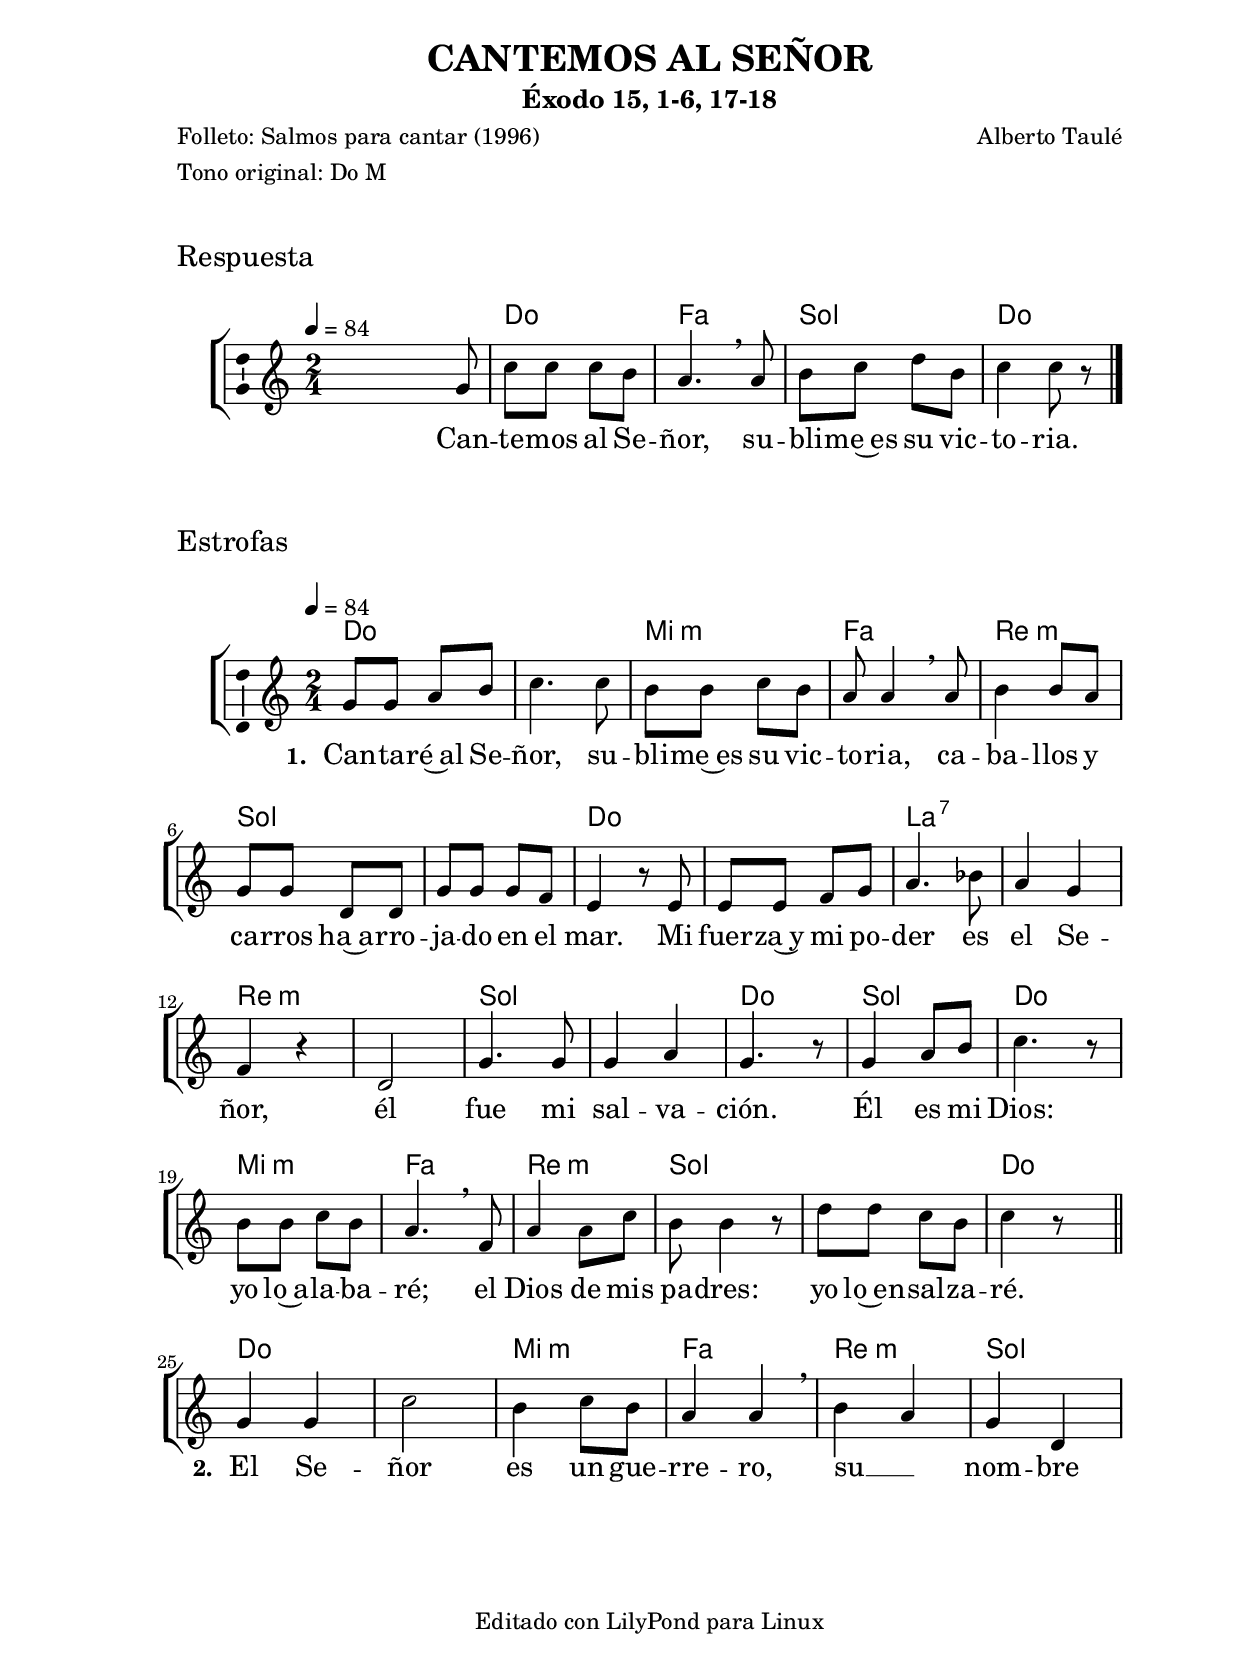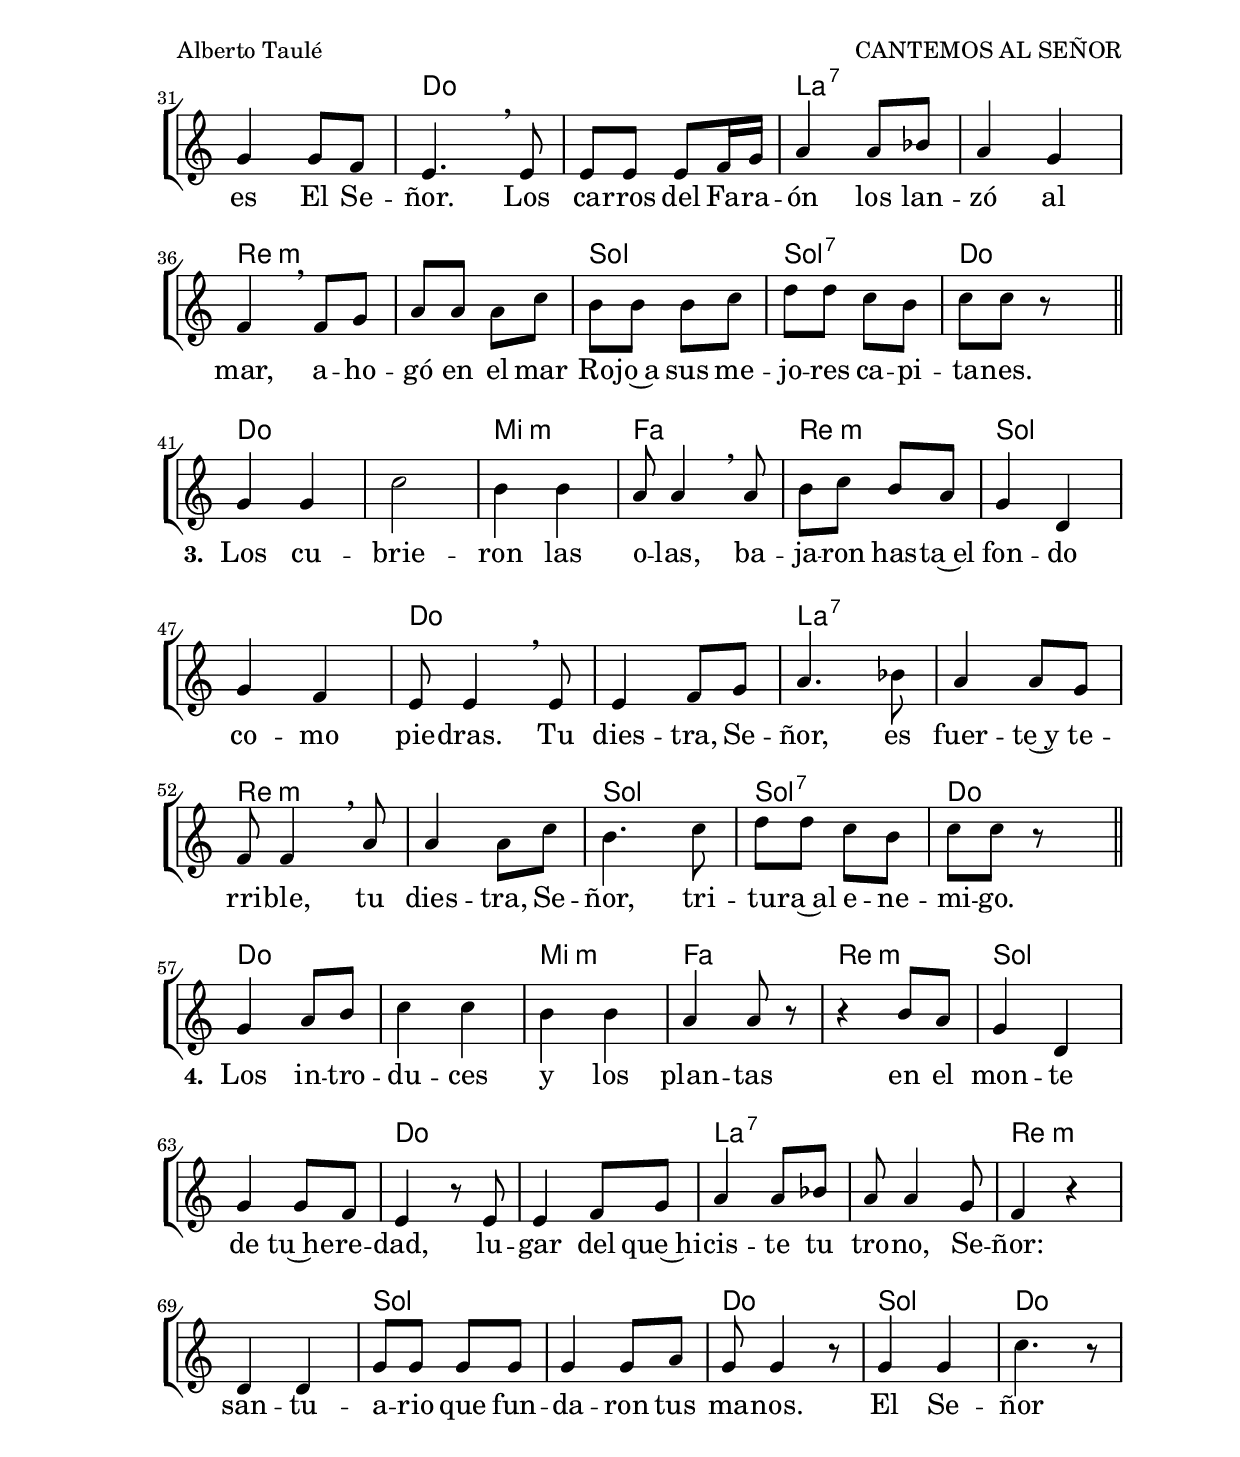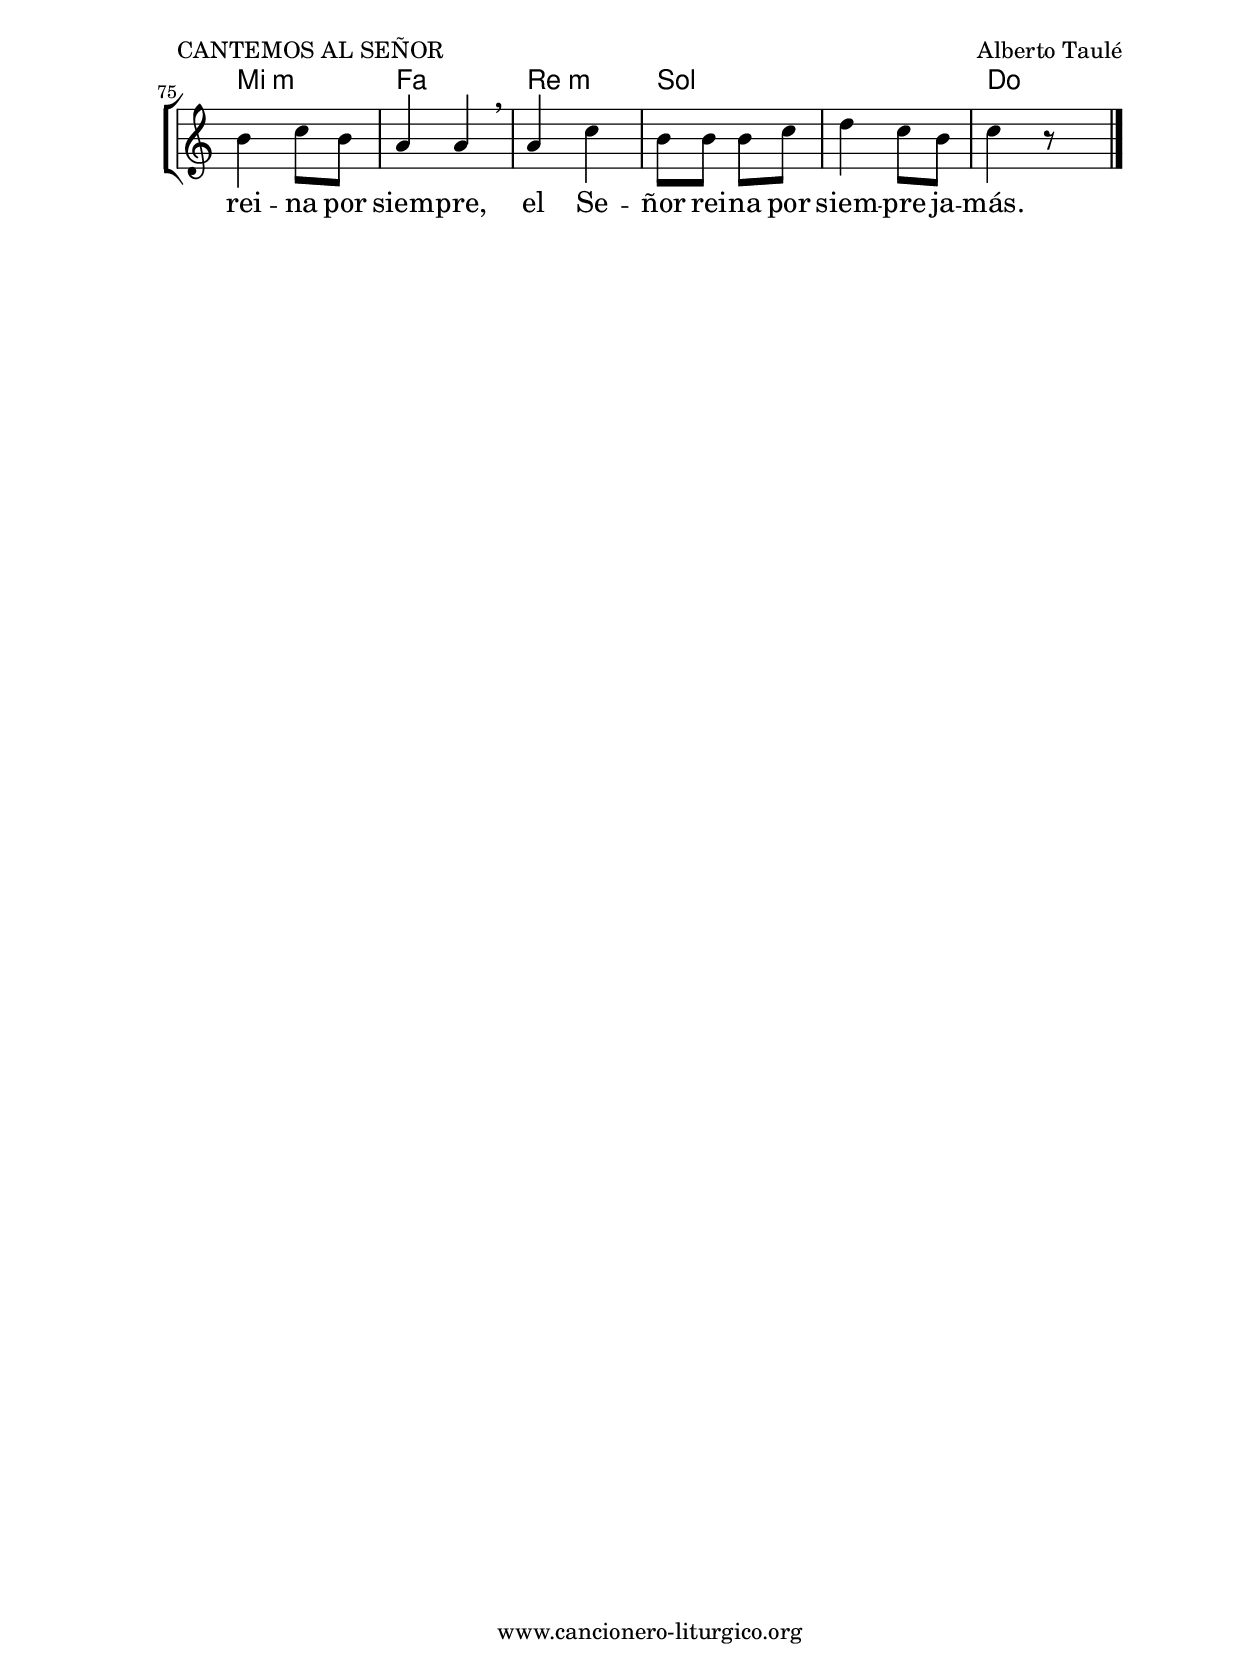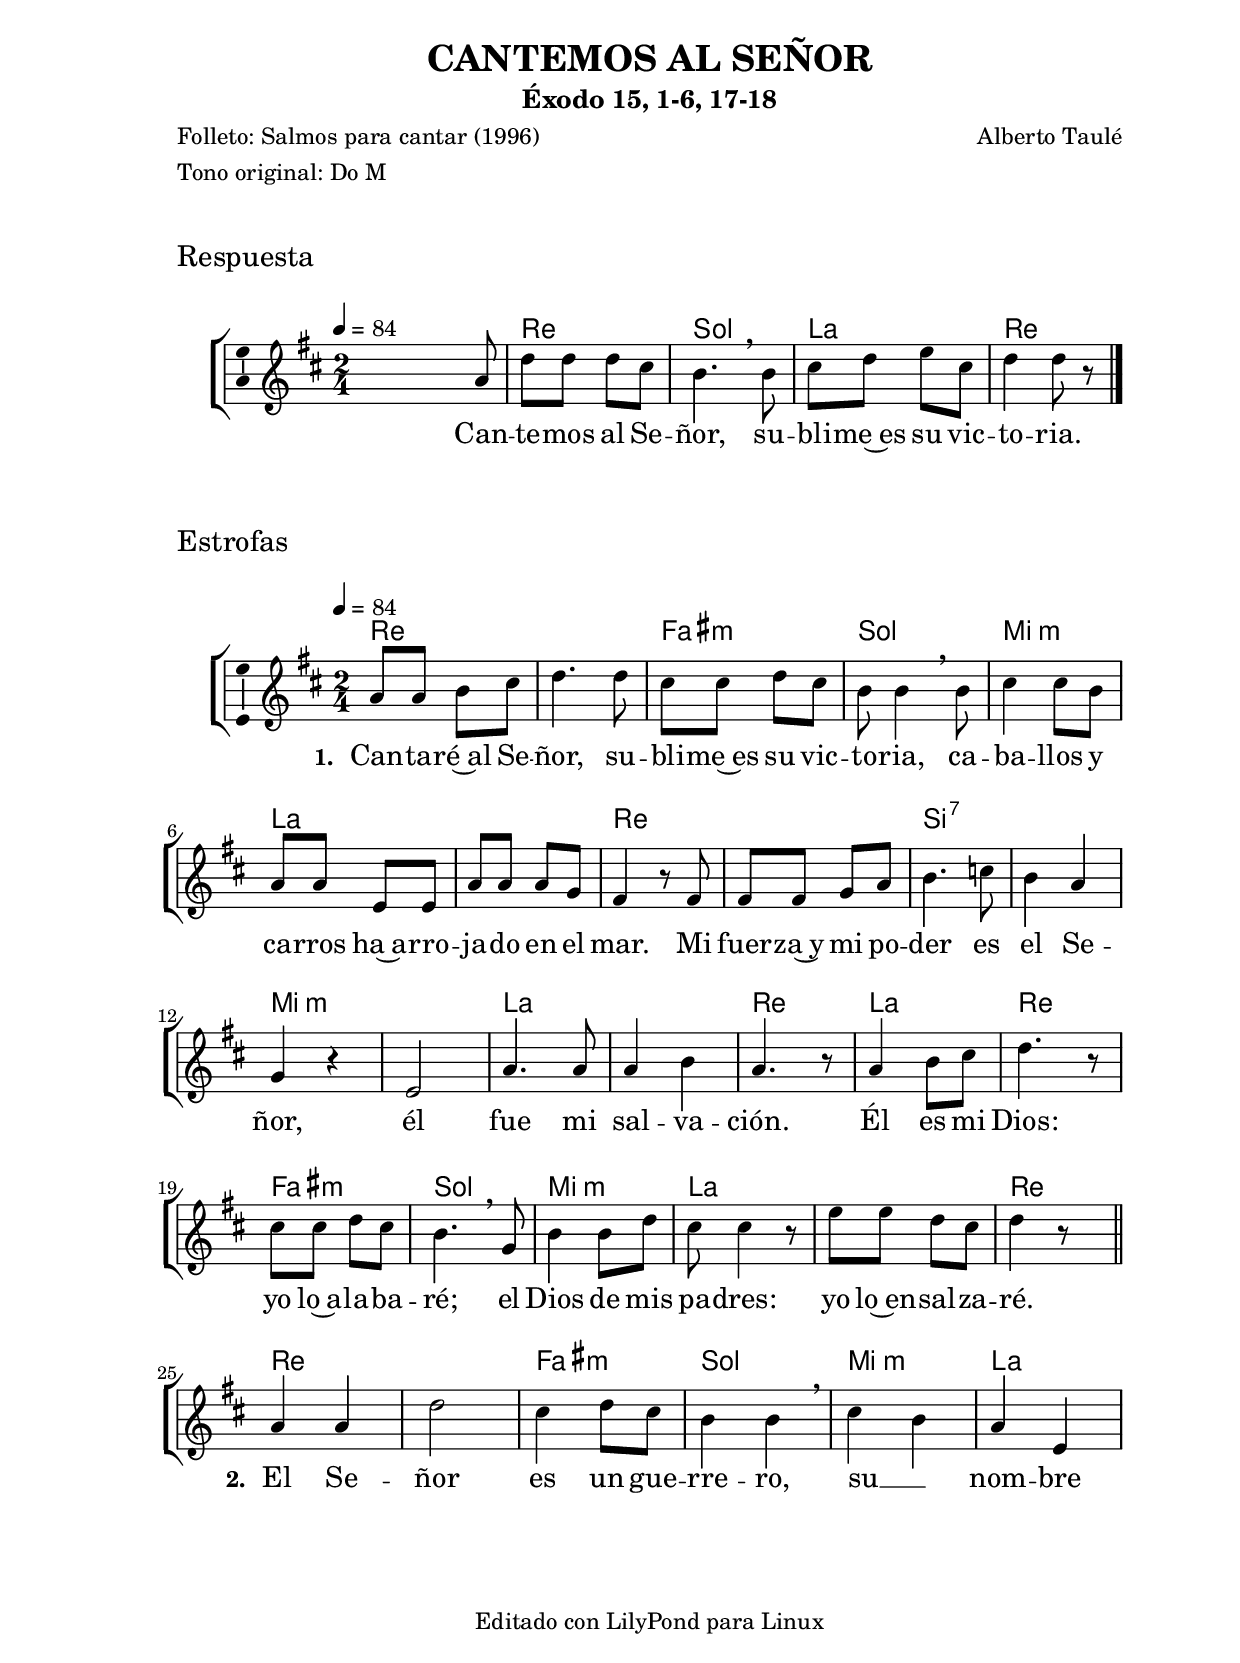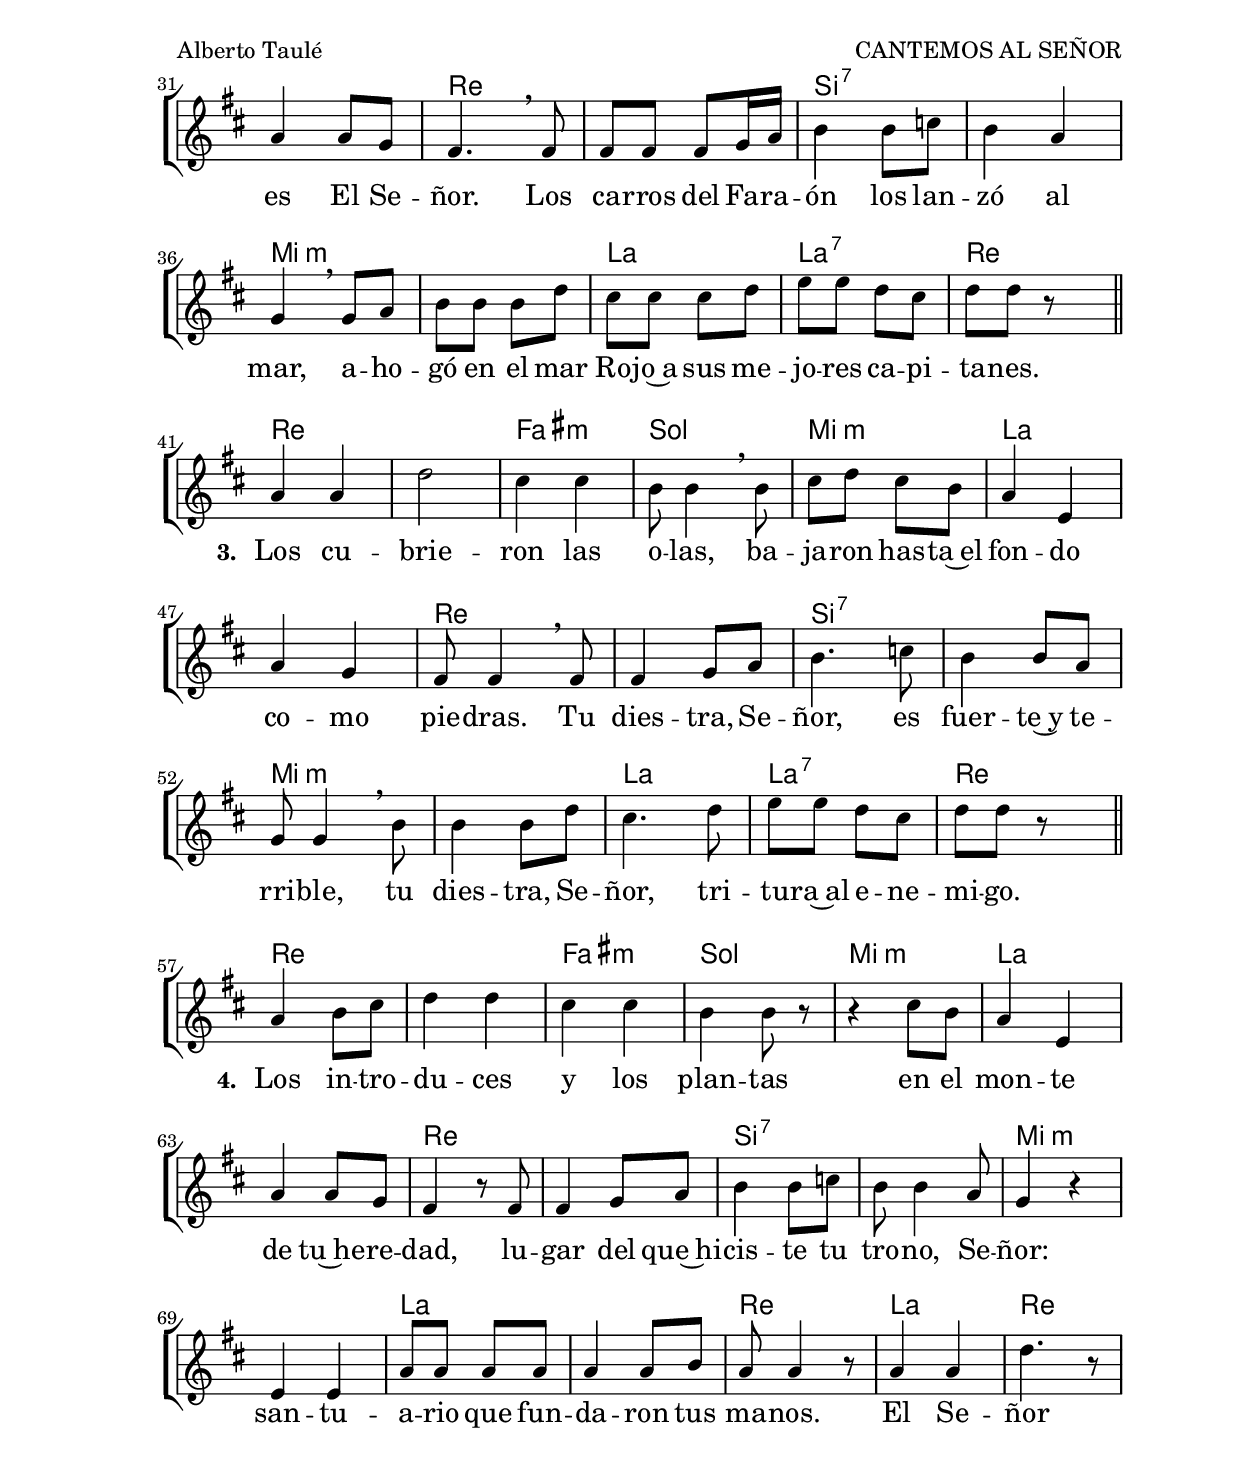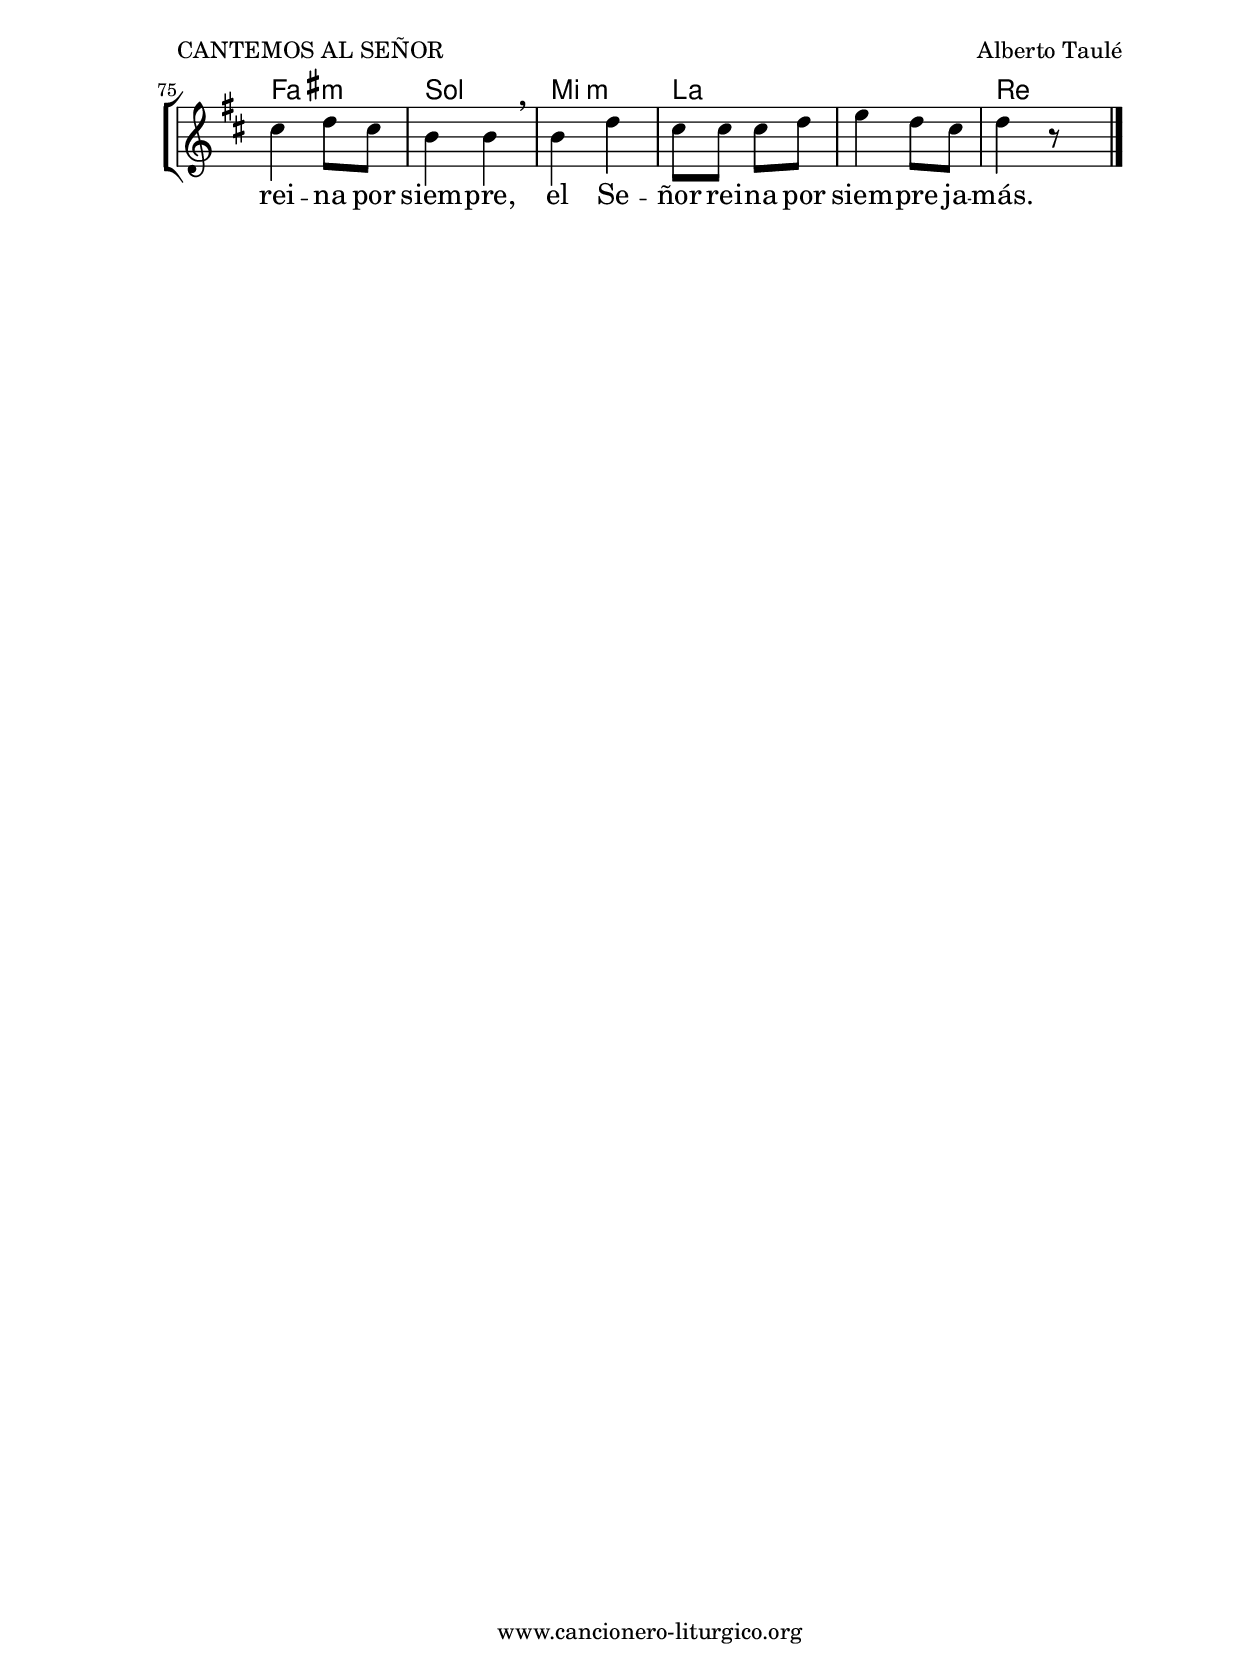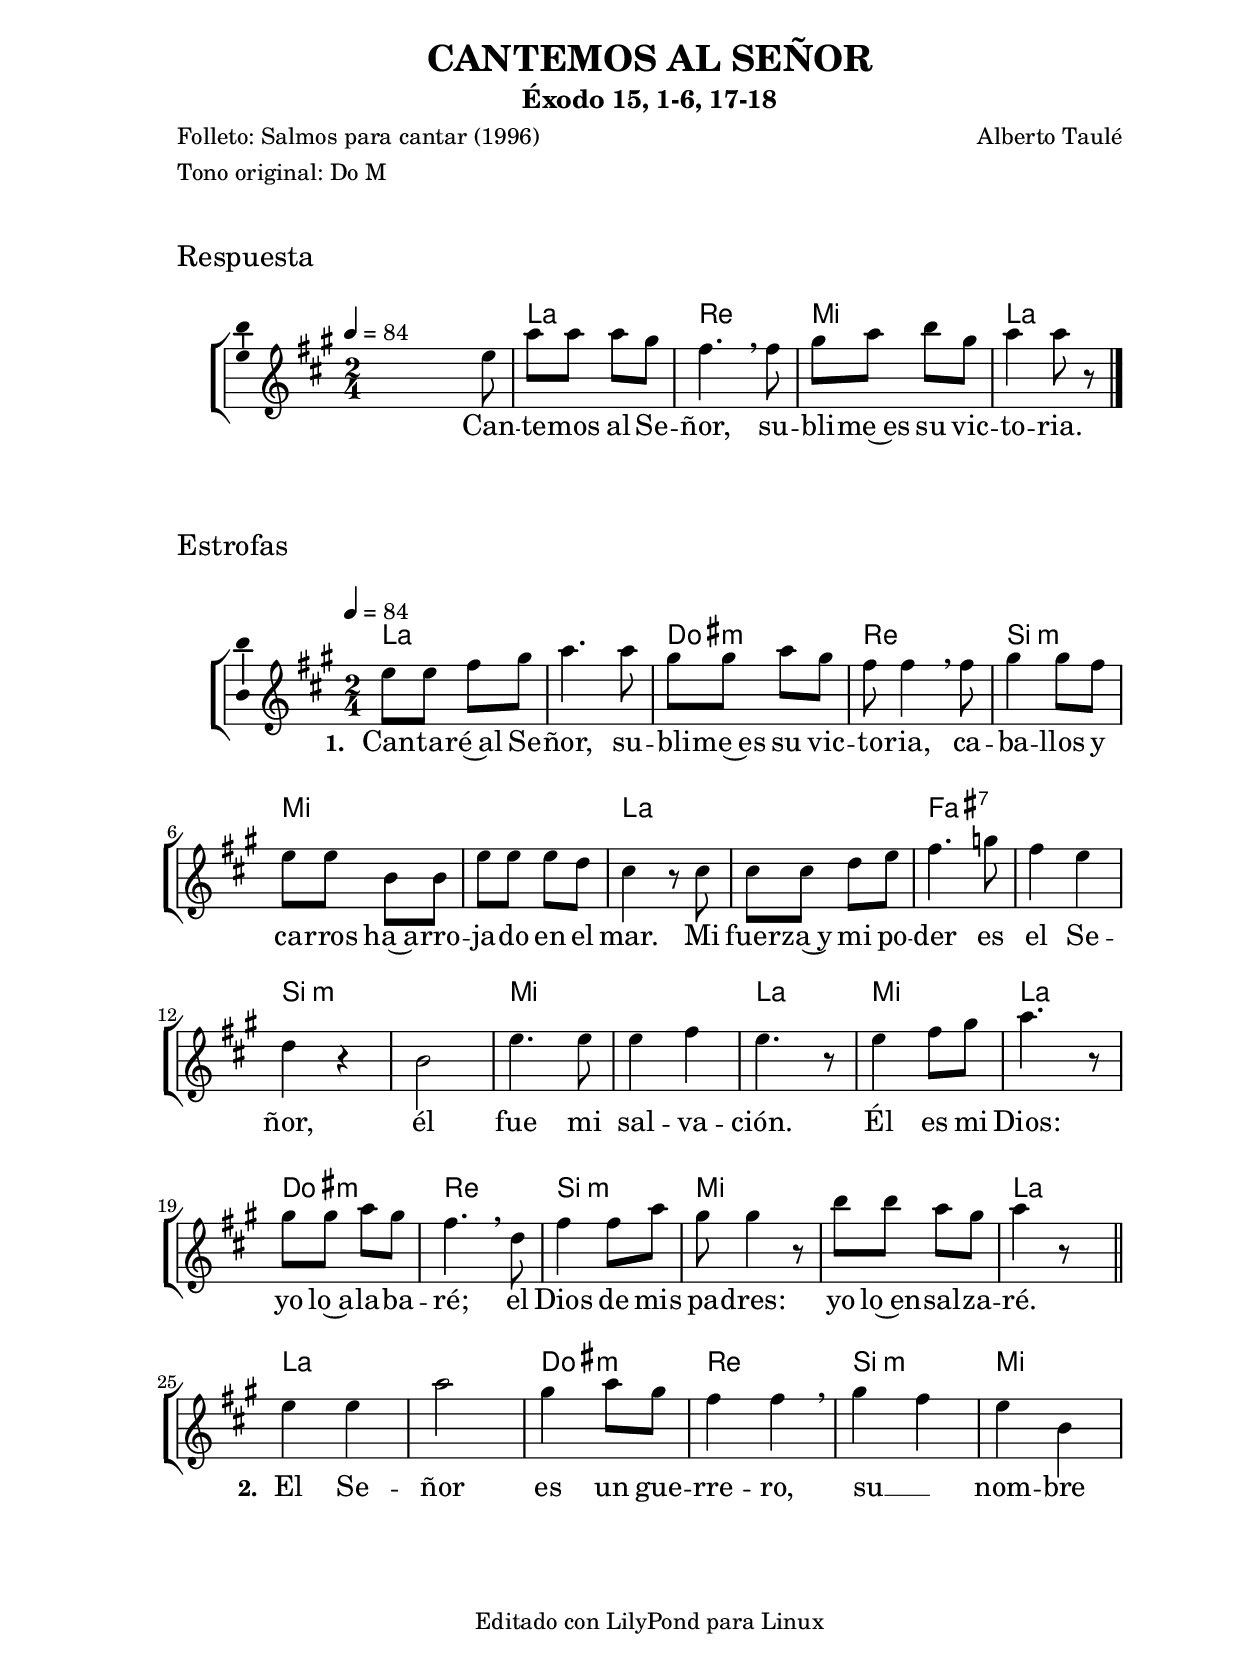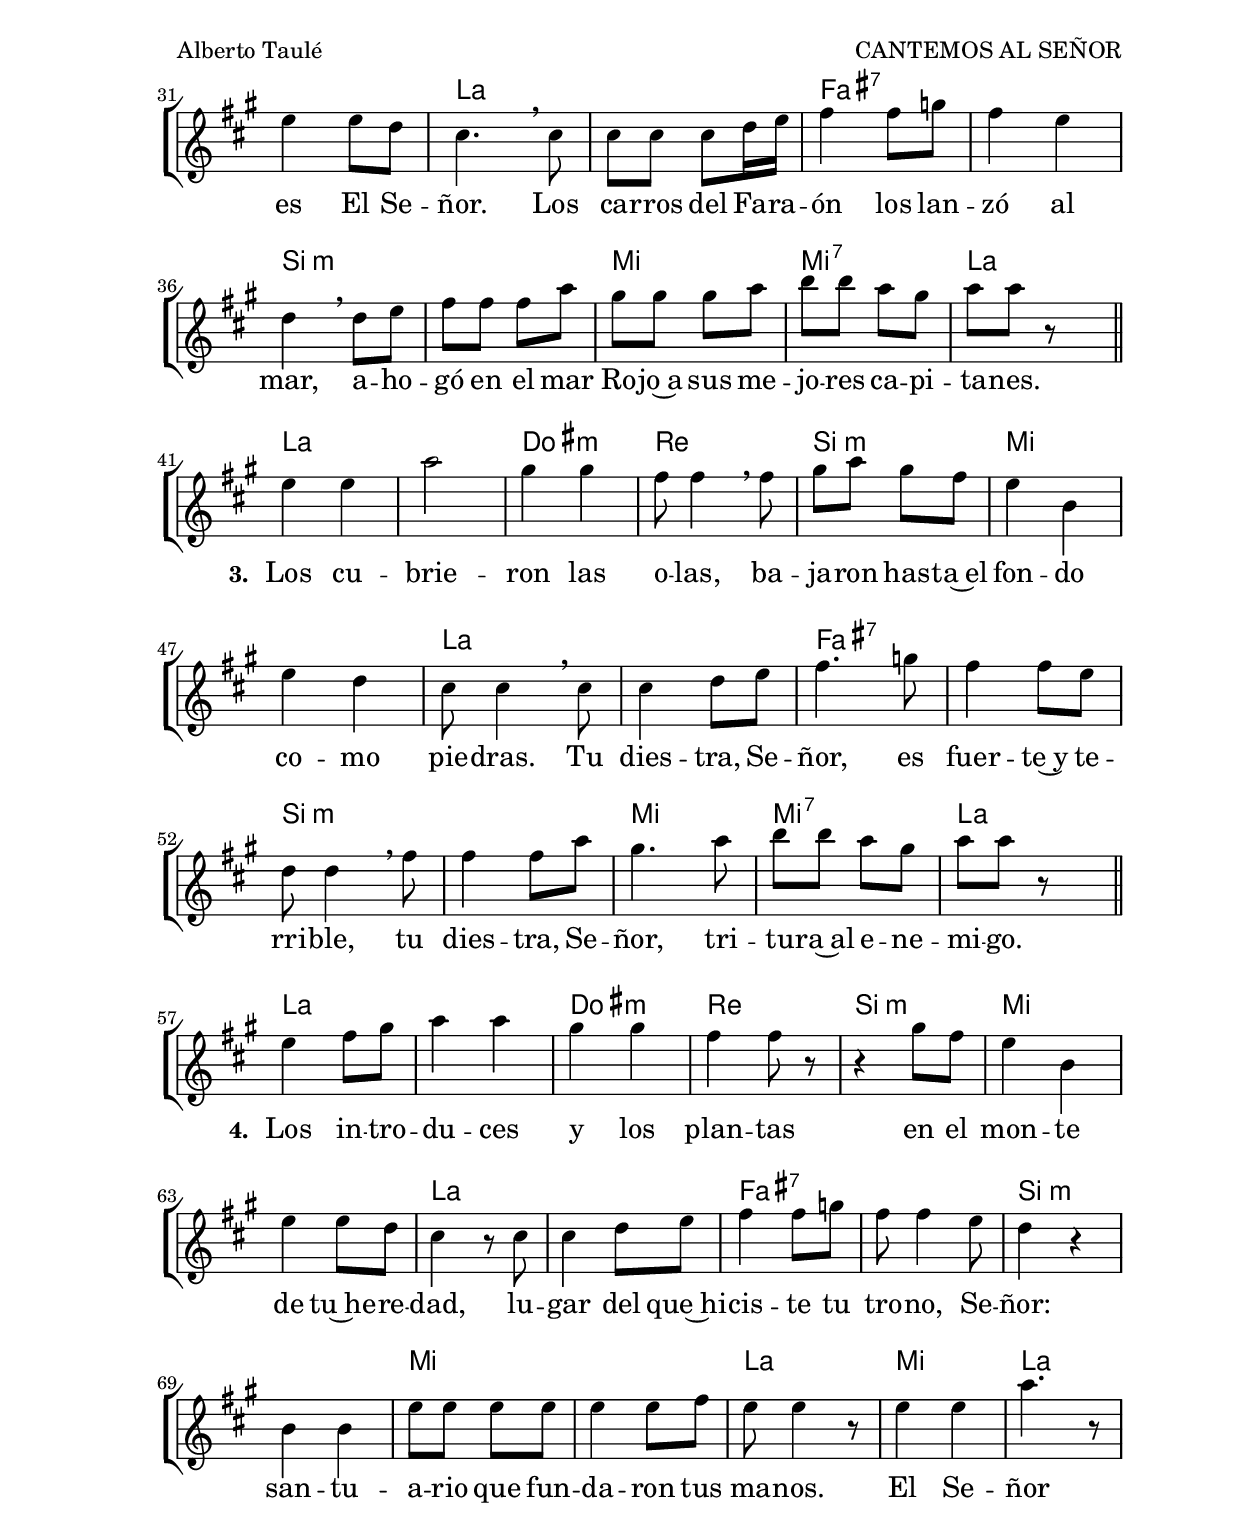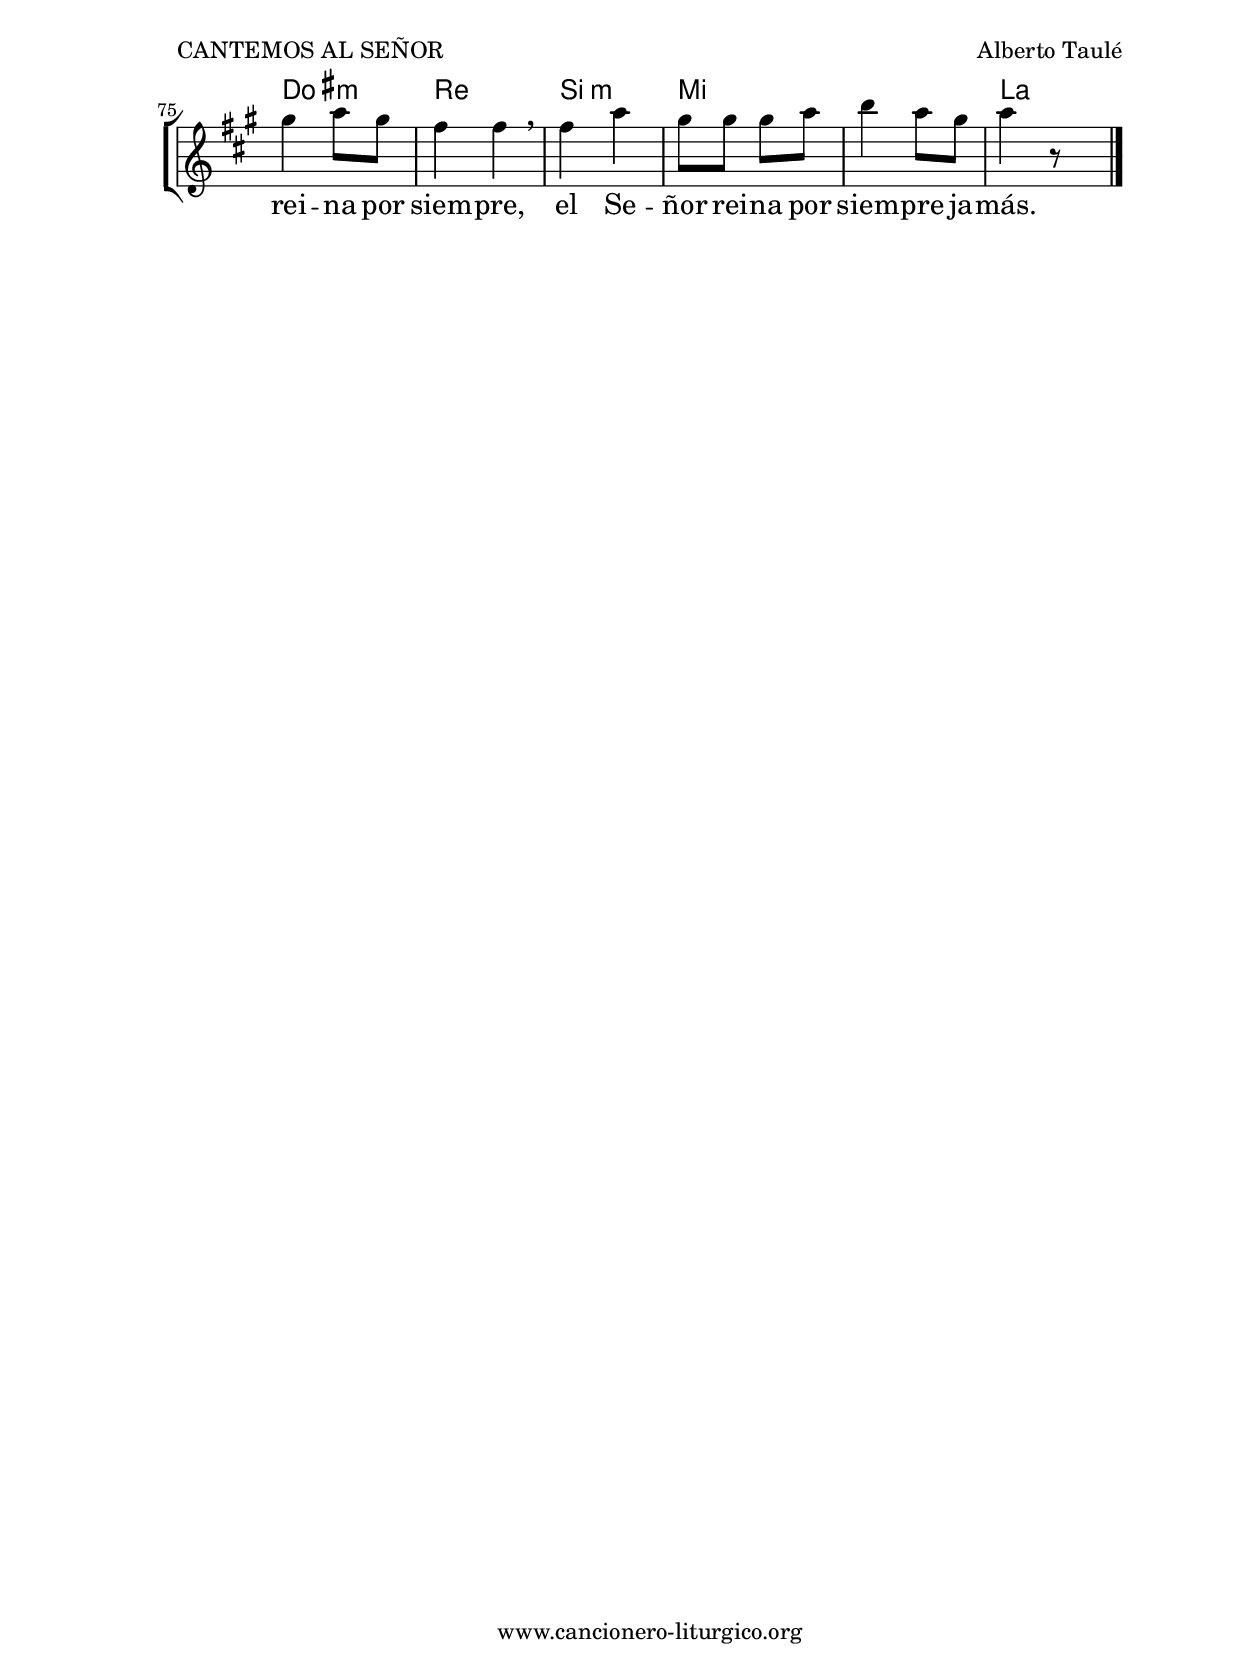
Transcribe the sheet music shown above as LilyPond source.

%
%para convertir .midi en .wav:
%timidity filename.midi -Ow -o finename.wav
%
%
%Para convertir de .wav a .mp3:
%lame -h -m j filename.wav
%
%
%para escuchar el midi:
%timidity nombrefichero.midi
%


%versión de lilypond para la que se ha escrito esta partitura:
\version "2.16.0"

	%Tamaño papel
	#(set-default-paper-size "a4")
	%Tamaño partitura
	#(set-global-staff-size 20)
	%No responde al pulsar sobre una nota
	#(ly:set-option 'point-and-click #f)

%parámetros del encabezamiento:
\header {
	title = "CANTEMOS AL SEÑOR"
	subtitle = "Éxodo 15, 1-6, 17-18"
	composer = "Alberto Taulé"
	poet = "Folleto: Salmos para cantar (1996)"
	meter = "Tono original: Do M"
	arranger = ""
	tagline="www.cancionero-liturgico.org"
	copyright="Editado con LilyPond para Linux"
	}

%parámetros asociados al papel:
\paper  {
	oddHeaderMarkup = \markup {\fill-line { \on-the-fly #not-first-page \fromproperty #'header:title \on-the-fly #not-first-page \fromproperty #'header:composer }}
	evenHeaderMarkup = \markup {\fill-line { \fromproperty #'header:composer \fromproperty #'header:title }}
	#(set-paper-size "a4")
	print-page-number = ##f
	first-page-number = 1
	print-first-page-number = ##f
	head-separation = 3.0 \cm
	top-margin = 2.0 \cm
	bottom-margin = 0.5\cm
	left-margin = 3.0 \cm
	line-width = 16.0 \cm 
	indent = 8\mm
	interscoreline = 2.\mm
	between-system-space = 15\mm
%	para que las partituras no llenen la hoja:
	ragged-bottom = ##t
%	idem para la última hoja:
	ragged-last-bottom = ##f
%	para que las partituras llenen el ancho del papel:
	ragged-last = ##f
	after-title-space = 2.5 \cm
%page-count=2
%system-count=8

	%Flexible Vertical Spacing
	markup-system-spacing =
	#'((basic-distance . 5) (minimum-distance . 3) (padding . 3))
	score-markup-spacing =
	#'((basic-distance . 15) (minimum-distance . 10) (padding . 3))
%	score-system-spacing =
%	#'((basic-distance . 15) (minimum-distance . 10) (padding . 5))
	system-system-spacing =
	#'((basic-distance . 5) (minimum-distance . 3) (padding . 3))
	markup-markup-spacing =
	#'((basic-distance . 20) (minimum-distance . 15) (padding . 3))
	last-bottom-spacing =
	#'((basic-distance . 5) (minimum-distance . 5) (padding . 3))
%	top-system-spacing =
%	#'((basic-distance . 10) (minimum-distance . 5) (padding . 3))
%	top-markup-spacing =
%	#'((basic-distance . 15) (minimum-distance . 10) (padding . 3))

	}


%parámetros que afectan a toda la partitura:
global =  {
	%clave de sol (G):
	\clef G
	%armadura:
%%%	\transpose b c'
	\key c \major
	\tempo 4=84
	\set Score.tempoHideNote = ##f
	}


%%%%%%%%%%%%%%%%%%%%%%%%%%%%%%%%%%%%%%%%%%%%%%%%%%%%%%%
%%%%%%%%%%%%%%%%%%%%%%%%%%%%%%%%%%%%%%%%%%%%%%%%%%%%%%%
%%%%%%%%%%%%%%%%%%%%%%%%%%%%%%%%%%%%%%%%%%%%%%%%%%%%%%%


acordesrespuno = {
	\italianChords
	\chordmode {
%%%	\transpose b c'
{

s2
c2 f g c

}
}
}

melodiarespuno = 
%%%	\transpose b c'
{
	\relative c''{

\time 2/4

s4 s8 g8
c8 c c b
a4. \breathe a8
b8 c d b
c4 c8 r8

\bar "|."
}
}


textorespuno = \lyricmode {

Can -- te -- mos al Se -- ñor, su -- bli -- me~es su vic -- to -- ria.

	}

acordesrespunoStaff = \context ChordNames = acordesrespunoStaff <<
	\set chordChanges = ##t
	\acordesrespuno
	>>


vozrespunoStaff = \context Voice = vozrespunoStaff
\with {\consists "Ambitus_engraver"}
<<
%	\set Staff.instrumentName = ""
%	\set Staff.shortInstrumentName = ""
%	\set Staff.midiInstrument = #"clarinet"
%	\set Staff.midiInstrument = #"cello"
%	\set Staff.midiInstrument = #"flute"
	\set Staff.midiInstrument = #"electric guitar (jazz)"
%	\set Staff.midiInstrument = #"english horn"
%	\set Staff.midiInstrument = #"violin"
%	\set Staff.midiInstrument = #"glockenspiel"
	\set Staff.midiMinimumVolume = #0.7
	\set Staff.midiMaximumVolume = #0.9
	\global
	\melodiarespuno
	>>

textorespunoStaff = \context Lyrics = textorespunoStaff <<
	\lyricsto vozrespunoStaff \textorespuno
	>>


%%%%%%%%%%%%%%%%%%%%%%%%%%%%%%%%%%%%%%%%%%%%%%%%%%%%%%%
%%%%%%%%%%%%%%%%%%%%%%%%%%%%%%%%%%%%%%%%%%%%%%%%%%%%%%%
%%%%%%%%%%%%%%%%%%%%%%%%%%%%%%%%%%%%%%%%%%%%%%%%%%%%%%%


acordesrespest = {
	\italianChords
	\chordmode {
%%%	\transpose b c'
{

c2 s e:m f
d:m g s c
s a:7 s d:m s g
s c g c e:m f
d:m g s c

c2 s e:m f d:m g s
c s a:7 s d:m
s g g:7 c

c2 s e:m f d:m g
s c s a:7 s
d:m s g g:7 c

c2 s e:m f d:m g
s c s a:7 s
d:m s g s c g c
e:m f d:m g s c

}
}
}

melodiarespest = 
%%%	\transpose b c'
{
	\relative c''{

\time 2/4

g8 g a b
c4. c8
b8 b c b
a8 a4 \breathe a8
b4 b8 a
g8 g d d
g8 g g f
e4 r8 e8
e8 e f g
a4. bes8
a4 g
f4 r4
d2
g4. g8
g4 a
g4. r8
g4 a8 b
c4. r8
b8 b c b
a4. \breathe f8
a4 a8 c
b8 b4 r8
d8 d c b
c4 r8 s8

\bar "||"
\break

g4 g
c2
b4 c8 b
a4 a \breathe
b4 a
g4 d
g4 g8 f
e4. \breathe e8
e8 e e f16 g
a4 a8 bes
a4 g
f4 \breathe f8 g
a8 a a c
b8 b b c
d8 d c b
c8 c r8 s8

\bar "||"
\break

g4 g
c2
b4 b
a8 a4 \breathe a8
b8 c b a
g4 d
g4 f
e8 e4 \breathe e8
e4 f8 g
a4. bes8
a4 a8 g
f8 f4 \breathe a8
a4 a8 c
b4. c8
d8 d c b
c8 c r8 s8

\bar "||"
\break

g4 a8 b
c4 c
b4 b
a4 a8 r8
r4 b8 a
g4 d
g4 g8 f
e4 r8 e8
e4 f8 g
a4 a8 bes
a8 a4 g8
f4 r4
d4 d
g8 g g g
g4 g8 a
g8 g4 r8
g4 g
c4. r8
b4 c8 b
a4 a \breathe
a4 c
b8 b b c
d4 c8 b
c4 r8 s8

\bar "|."
}
}


textorespest = \lyricmode {

\set stanza =#"1. " Can -- ta -- ré~al Se -- ñor,
su -- bli -- me~es su vic -- to -- ria,
ca -- ba -- llos y ca -- rros ha~a -- rro -- ja -- do en el mar.
Mi fuer -- za~y mi po -- der es el Se -- ñor,
él fue mi sal -- va -- ción. Él es mi Dios:
yo lo~a -- la -- ba -- ré; el Dios de mis pa -- dres:
yo lo~en -- sal -- za -- ré.

\set stanza =#"2. " El Se -- ñor es un gue -- rre -- ro,
su __ _ nom -- bre es El Se -- ñor.
Los ca -- rros del Fa -- ra -- ón los lan -- zó al mar,
a -- ho -- gó en el mar Ro -- jo~a sus me -- jo -- res ca -- pi -- ta -- nes.

\set stanza =#"3. " Los cu -- brie -- ron las o -- las,
ba -- ja -- ron has -- ta~el fon -- do co -- mo pie -- dras.
Tu dies -- tra, Se -- ñor, es fuer -- te~y te -- rri -- ble,
tu dies -- tra, Se -- ñor, tri -- tu -- ra~al e -- ne -- mi -- go.

\set stanza =#"4. " Los in -- tro -- du -- ces y los plan -- tas
en el mon -- te de tu~he -- re -- dad,
lu -- gar del que~hi -- cis -- te tu tro -- no, Se -- ñor:
san -- tu -- a -- rio que fun -- da -- ron tus ma -- nos.
El Se -- ñor rei -- na por siem -- pre,
el Se -- ñor rei -- na por siem -- pre ja -- más.

	}

acordesrespestStaff = \context ChordNames = acordesrespestStaff <<
	\set chordChanges = ##t
	\acordesrespest
	>>


vozrespestStaff = \context Voice = vozrespestStaff
\with {\consists "Ambitus_engraver"}
<<
%	\set Staff.instrumentName = ""
%	\set Staff.shortInstrumentName = ""
%	\set Staff.midiInstrument = #"clarinet"
%	\set Staff.midiInstrument = #"cello"
%	\set Staff.midiInstrument = #"flute"
	\set Staff.midiInstrument = #"electric guitar (jazz)"
%	\set Staff.midiInstrument = #"english horn"
%	\set Staff.midiInstrument = #"violin"
%	\set Staff.midiInstrument = #"glockenspiel"
	\set Staff.midiMinimumVolume = #0.7
	\set Staff.midiMaximumVolume = #0.9
	\global
	\melodiarespest
	>>

textorespestStaff = \context Lyrics = textorespestStaff <<
	\lyricsto vozrespestStaff \textorespest
	>>


%%%%%%%%%%%%%%%%%%%%%%%%%%%%%%%%%%%%%%%%%%%%%%%%%%%%%%%
%%%%%%%%%%%%%%%%%%%%%%%%%%%%%%%%%%%%%%%%%%%%%%%%%%%%%%%
%%%%%%%%%%%%%%%%%%%%%%%%%%%%%%%%%%%%%%%%%%%%%%%%%%%%%%%


\book {
	\score {
		\context ChoirStaff {
			\override StaffGroup.SystemStartBracket #'collapse-height = #1
			\override Score.SystemStartBar #'collapse-height = #1
			<<
			\acordesrespunoStaff
			\vozrespunoStaff
			\textorespunoStaff
			>>
			}
		\layout {
	    		\context {
				\Lyrics
				\override LyricText #'font-size = #2
				}
	   		 \context {
				\Score
				\override StaffSymbol #'staff-space = #(magstep +3)
				}
			}
		\header{piece=\markup{\fontsize #2 "Respuesta"}}
		}
	\score {
		\context ChoirStaff {
			\override StaffGroup.SystemStartBracket #'collapse-height = #1
			\override Score.SystemStartBar #'collapse-height = #1
			<<
			\acordesrespestStaff
			\vozrespestStaff
			\textorespestStaff
			>>
			}
		\layout {
	    		\context {
				\Lyrics
				\override LyricText #'font-size = #2
				}
	   		 \context {
				\Score
				\override StaffSymbol #'staff-space = #(magstep +3)
				}
			}
		\header{piece=\markup{\fontsize #2 "Estrofas"}}
		}
	\score {
		\unfoldRepeats
		\context ChoirStaff {
			<<
			\acordesrespunoStaff
			\vozrespunoStaff
			>>
			<<
			\acordesrespestStaff
			\vozrespestStaff
			>>
			}
		\midi {
	  		\context {
	  			\Score
				tempoWholesPerMinute = #(ly:make-moment 70 4)
				}
			}
		}
	}

#(define output-suffix "C")
\book {
	\score {
		\context ChoirStaff {
			\override StaffGroup.SystemStartBracket #'collapse-height = #1
			\override Score.SystemStartBar #'collapse-height = #1
\transpose c d
			<<
			\acordesrespunoStaff
			\vozrespunoStaff
			\textorespunoStaff
			>>
			}
		\layout {
	    		\context {
				\Lyrics
				\override LyricText #'font-size = #2
				}
	   		 \context {
				\Score
				\override StaffSymbol #'staff-space = #(magstep +3)
				}
			}
		\header{piece=\markup{\fontsize #2 "Respuesta"}}
		}
	\score {
		\context ChoirStaff {
			\override StaffGroup.SystemStartBracket #'collapse-height = #1
			\override Score.SystemStartBar #'collapse-height = #1
\transpose c d
			<<
			\acordesrespestStaff
			\vozrespestStaff
			\textorespestStaff
			>>
			}
		\layout {
	    		\context {
				\Lyrics
				\override LyricText #'font-size = #2
				}
	   		 \context {
				\Score
				\override StaffSymbol #'staff-space = #(magstep +3)
				}
			}
		\header{piece=\markup{\fontsize #2 "Estrofas"}}
		}
	}

#(define output-suffix "S")
\book {
	\score {
		\context ChoirStaff {
			\override StaffGroup.SystemStartBracket #'collapse-height = #1
			\override Score.SystemStartBar #'collapse-height = #1
\transpose c a
			<<
			\acordesrespunoStaff
			\vozrespunoStaff
			\textorespunoStaff
			>>
			}
		\layout {
	    		\context {
				\Lyrics
				\override LyricText #'font-size = #2
				}
	   		 \context {
				\Score
				\override StaffSymbol #'staff-space = #(magstep +3)
				}
			}
		\header{piece=\markup{\fontsize #2 "Respuesta"}}
		}
	\score {
		\context ChoirStaff {
			\override StaffGroup.SystemStartBracket #'collapse-height = #1
			\override Score.SystemStartBar #'collapse-height = #1
\transpose c a
			<<
			\acordesrespestStaff
			\vozrespestStaff
			\textorespestStaff
			>>
			}
		\layout {
	    		\context {
				\Lyrics
				\override LyricText #'font-size = #2
				}
	   		 \context {
				\Score
				\override StaffSymbol #'staff-space = #(magstep +3)
				}
			}
		\header{piece=\markup{\fontsize #2 "Estrofas"}}
		}
	}



